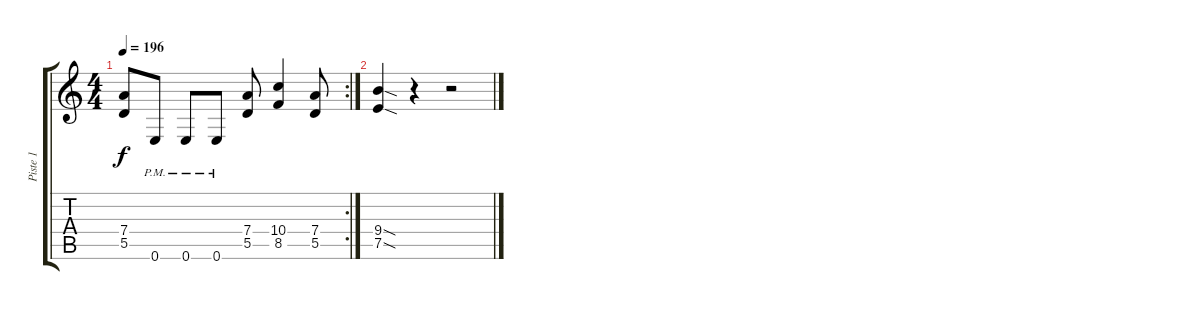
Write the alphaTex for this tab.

\track ("Piste 1" "Piste 1") {instrument distortionguitar}
\staff {score tabs}
\tuning (E4 B3 G3 D3 A2 E2) {hide}
\rc 2
\ts (4 4)
\tempo 196
\clef g2
\ks c
(7.4 5.5).8{dy f} 0.6{pm}.8 0.6{pm}.8 0.6{pm}.8 (7.4 5.5).8 (10.4 8.5).4 (7.4 5.5).8 |
(9.4{sod} 7.5{sod}).4 r.4 r.2
